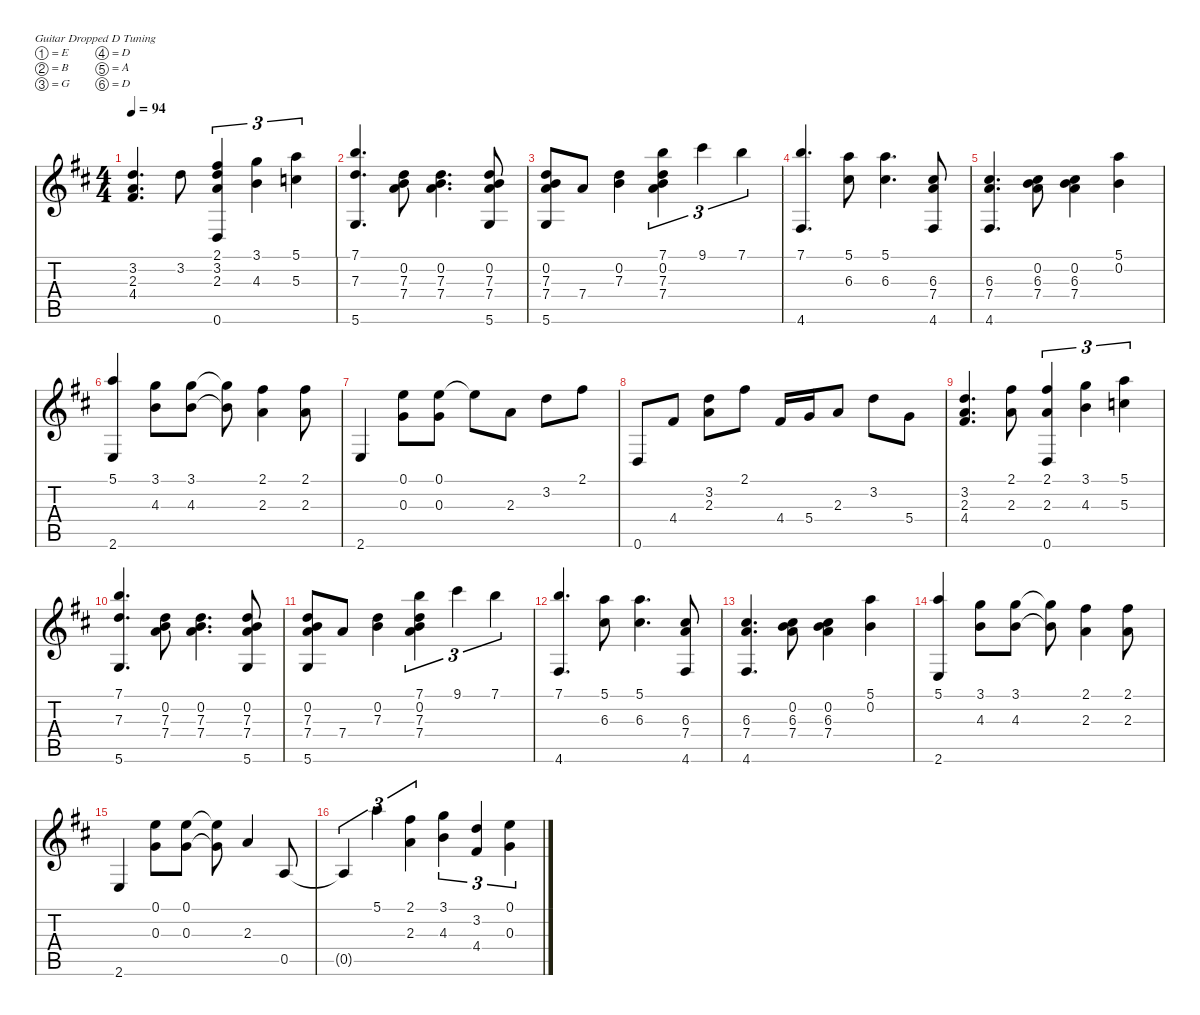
\defaultSystemsLayout 4
\hideDynamics
\bracketExtendMode nobrackets
\singleTrackTrackNamePolicy hidden
\multiTrackTrackNamePolicy hidden
\firstSystemTrackNameOrientation horizontal
\otherSystemsTrackNameOrientation horizontal
\extendBarLines
\chordDiagramsInScore
\track ("Steel Guitar" "S-Gt") {instrument acousticguitarsteel}
\staff {score tabs}
\tuning (E4 B3 G3 D3 A2 D2)
\ts (4 4)
\tempo 94
\clef g2
\ks d
(3.2{acc forcenatural} 2.3{acc forcenatural} 4.4{acc #}).4{d dy mf beam Up} 3.2{acc forcenatural}.8{beam Down} (2.1{acc #} 3.2{acc forcenatural} 2.3{acc forcenatural} 0.6{acc forcenatural}).4{tu (3 2) beam Up} (3.1{acc forcenatural} 4.3{acc forcenatural}).4{tu (3 2) beam Down} (5.1{acc forcenatural} 5.3{acc forcenatural}).4{tu (3 2) beam Down} |
(7.1{acc forcenatural} 7.3{acc forcenatural} 5.6{acc forcenatural}).4{d beam Up} (0.2{acc forcenatural} 7.3{acc forcenatural} 7.4{acc forcenatural}).8{beam Down} (7.4{acc forcenatural} 7.3{acc forcenatural} 0.2{acc forcenatural}).4{d beam Down} (0.2{acc forcenatural} 7.3{acc forcenatural} 7.4{acc forcenatural} 5.6{acc forcenatural}).8{beam Up} |
(5.6{acc forcenatural} 7.4{acc forcenatural} 7.3{acc forcenatural} 0.2{acc forcenatural}).8{beam Up} 7.4{acc forcenatural}.8{beam Up} (7.3{acc forcenatural} 0.2{acc forcenatural}).4{beam Down} (7.4{acc forcenatural} 7.3{acc forcenatural} 0.2{acc forcenatural} 7.1{acc forcenatural}).4{tu (3 2) beam Down} 9.1{acc #}.4{tu (3 2) beam Down} 7.1{acc forcenatural}.4{tu (3 2) beam Down} |
(7.1{acc forcenatural} 4.6{acc #}).4{d beam Up} (5.1{acc forcenatural} 6.3{acc #}).8{beam Down} (6.3{acc #} 5.1{acc forcenatural}).4{d beam Down} (6.3{acc #} 7.4{acc forcenatural} 4.6{acc #}).8{beam Up} |
(6.3{acc #} 7.4{acc forcenatural} 4.6{acc #}).4{d beam Up} (0.2{acc forcenatural} 6.3{acc #} 7.4{acc forcenatural}).8{beam Down} (7.4{acc forcenatural} 6.3{acc #} 0.2{acc forcenatural}).4{beam Down} (5.1{acc forcenatural} 0.2{acc forcenatural}).4{beam Down} |
(5.1{acc forcenatural} 2.6{acc forcenatural}).4{beam Up} (3.1{acc forcenatural} 4.3{acc forcenatural}).8{beam Down} (4.3{acc forcenatural} 3.1{acc forcenatural}).8{beam Down} (3.1{t acc forcenatural} 4.3{t acc forcenatural}).8{beam Down} (2.1{acc #} 2.3{acc forcenatural}).4{beam Down} (2.3{acc forcenatural} 2.1{acc #}).8{beam Down} |
2.6{acc forcenatural}.4{beam Up} (0.1{acc forcenatural} 0.3{acc forcenatural}).8{beam Down} (0.3{acc forcenatural} 0.1{acc forcenatural}).8{beam Down} 0.1{t acc forcenatural}.8{beam Down} 2.3{acc forcenatural}.8{beam Down} 3.2{acc forcenatural}.8{beam Down} 2.1{acc #}.8{beam Down} |
0.6{acc forcenatural}.8{beam Up} 4.4{acc #}.8{beam Up} (3.2{acc forcenatural} 2.3{acc forcenatural}).8{beam Down} 2.1{acc #}.8{beam Down} 4.4{acc #}.16{beam Up} 5.4{acc forcenatural}.16{beam Up} 2.3{acc forcenatural}.8{beam Up} 3.2{acc forcenatural}.8{beam Down} 5.4{acc forcenatural}.8{beam Down} |
(3.2{acc forcenatural} 2.3{acc forcenatural} 4.4{acc #}).4{d beam Up} (2.1{acc #} 2.3{acc forcenatural}).8{beam Down} (2.1{acc #} 2.3{acc forcenatural} 0.6{acc forcenatural}).4{tu (3 2) beam Up} (3.1{acc forcenatural} 4.3{acc forcenatural}).4{tu (3 2) beam Down} (5.3{acc forcenatural} 5.1{acc forcenatural}).4{tu (3 2) beam Down} |
(7.1{acc forcenatural} 7.3{acc forcenatural} 5.6{acc forcenatural}).4{d beam Up} (0.2{acc forcenatural} 7.3{acc forcenatural} 7.4{acc forcenatural}).8{beam Down} (7.4{acc forcenatural} 7.3{acc forcenatural} 0.2{acc forcenatural}).4{d beam Down} (0.2{acc forcenatural} 7.3{acc forcenatural} 7.4{acc forcenatural} 5.6{acc forcenatural}).8{beam Up} |
(5.6{acc forcenatural} 7.4{acc forcenatural} 7.3{acc forcenatural} 0.2{acc forcenatural}).8{beam Up} 7.4{acc forcenatural}.8{beam Up} (7.3{acc forcenatural} 0.2{acc forcenatural}).4{beam Down} (7.4{acc forcenatural} 7.3{acc forcenatural} 0.2{acc forcenatural} 7.1{acc forcenatural}).4{tu (3 2) beam Down} 9.1{acc #}.4{tu (3 2) beam Down} 7.1{acc forcenatural}.4{tu (3 2) beam Down} |
(7.1{acc forcenatural} 4.6{acc #}).4{d beam Up} (5.1{acc forcenatural} 6.3{acc #}).8{beam Down} (6.3{acc #} 5.1{acc forcenatural}).4{d beam Down} (6.3{acc #} 7.4{acc forcenatural} 4.6{acc #}).8{beam Up} |
(6.3{acc #} 7.4{acc forcenatural} 4.6{acc #}).4{d beam Up} (0.2{acc forcenatural} 6.3{acc #} 7.4{acc forcenatural}).8{beam Down} (7.4{acc forcenatural} 6.3{acc #} 0.2{acc forcenatural}).4{beam Down} (5.1{acc forcenatural} 0.2{acc forcenatural}).4{beam Down} |
(5.1{acc forcenatural} 2.6{acc forcenatural}).4{beam Up} (3.1{acc forcenatural} 4.3{acc forcenatural}).8{beam Down} (4.3{acc forcenatural} 3.1{acc forcenatural}).8{beam Down} (3.1{t acc forcenatural} 4.3{t acc forcenatural}).8{beam Down} (2.1{acc #} 2.3{acc forcenatural}).4{beam Down} (2.3{acc forcenatural} 2.1{acc #}).8{beam Down} |
2.6{acc forcenatural}.4{beam Up} (0.3{acc forcenatural} 0.1{acc forcenatural}).8{beam Down} (0.1{acc forcenatural} 0.3{acc forcenatural}).8{beam Down} (0.3{t acc forcenatural} 0.1{t acc forcenatural}).8{beam Down} 2.3{acc forcenatural}.4{beam Up} 0.5{acc forcenatural}.8{beam Up} |
0.5{t acc forcenatural}.4{tu (3 2) beam Up} 5.1{acc forcenatural}.4{tu (3 2) beam Down} (2.1{acc #} 2.3{acc forcenatural}).4{tu (3 2) beam Down} (3.1{acc forcenatural} 4.3{acc forcenatural}).4{tu (3 2) beam Down} (3.2{acc forcenatural} 4.4{acc #}).4{tu (3 2) beam Up} (0.3{acc forcenatural} 0.1{acc forcenatural}).4{tu (3 2) beam Down}
